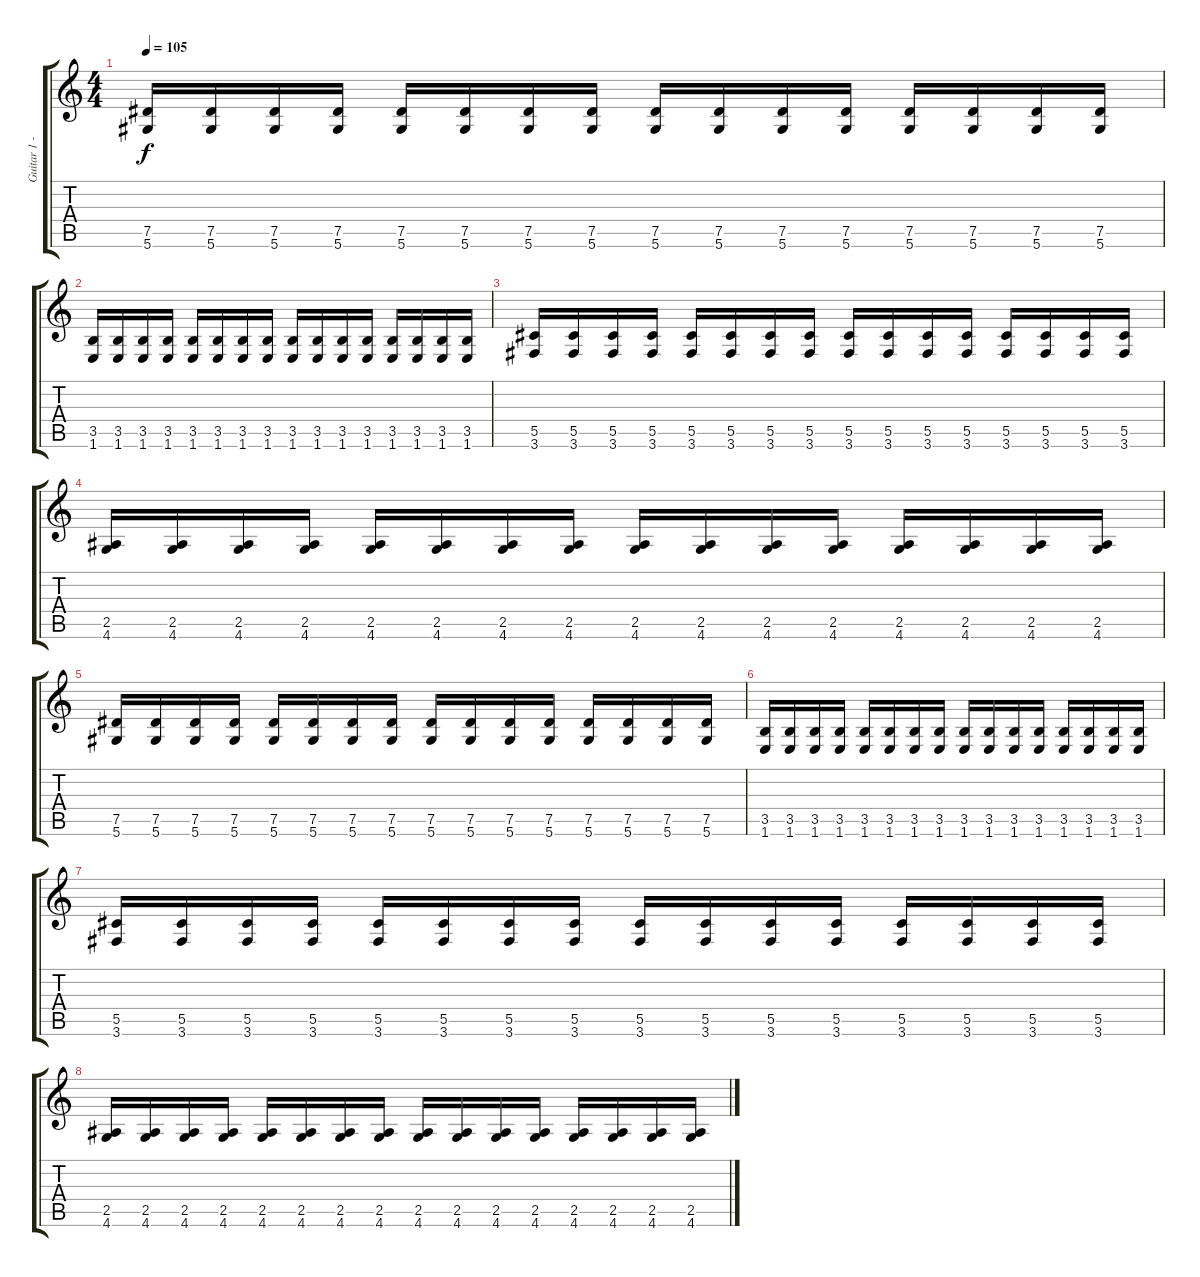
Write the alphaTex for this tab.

\track ("Guitar 1 - BG" "Guitar 1 -") {instrument overdrivenguitar}
\staff {score tabs}
\tuning (Eb4 Bb3 Gb3 Db3 Ab2 Eb2) {hide}
\ts (4 4)
\tempo 105
\clef g2
\ks c
(7.5 5.6).16{dy f} (7.5 5.6).16 (7.5 5.6).16 (7.5 5.6).16 (7.5 5.6).16 (7.5 5.6).16 (7.5 5.6).16 (7.5 5.6).16 (7.5 5.6).16 (7.5 5.6).16 (7.5 5.6).16 (7.5 5.6).16 (7.5 5.6).16 (7.5 5.6).16 (7.5 5.6).16 (7.5 5.6).16 |
(3.5 1.6).16 (3.5 1.6).16 (3.5 1.6).16 (3.5 1.6).16 (3.5 1.6).16 (3.5 1.6).16 (3.5 1.6).16 (3.5 1.6).16 (3.5 1.6).16 (3.5 1.6).16 (3.5 1.6).16 (3.5 1.6).16 (3.5 1.6).16 (3.5 1.6).16 (3.5 1.6).16 (3.5 1.6).16 |
(5.5 3.6).16 (5.5 3.6).16 (5.5 3.6).16 (5.5 3.6).16 (5.5 3.6).16 (5.5 3.6).16 (5.5 3.6).16 (5.5 3.6).16 (5.5 3.6).16 (5.5 3.6).16 (5.5 3.6).16 (5.5 3.6).16 (5.5 3.6).16 (5.5 3.6).16 (5.5 3.6).16 (5.5 3.6).16 |
(2.5 4.6).16 (2.5 4.6).16 (2.5 4.6).16 (2.5 4.6).16 (2.5 4.6).16 (2.5 4.6).16 (2.5 4.6).16 (2.5 4.6).16 (2.5 4.6).16 (2.5 4.6).16 (2.5 4.6).16 (2.5 4.6).16 (2.5 4.6).16 (2.5 4.6).16 (2.5 4.6).16 (2.5 4.6).16 |
(7.5 5.6).16 (7.5 5.6).16 (7.5 5.6).16 (7.5 5.6).16 (7.5 5.6).16 (7.5 5.6).16 (7.5 5.6).16 (7.5 5.6).16 (7.5 5.6).16 (7.5 5.6).16 (7.5 5.6).16 (7.5 5.6).16 (7.5 5.6).16 (7.5 5.6).16 (7.5 5.6).16 (7.5 5.6).16 |
(3.5 1.6).16 (3.5 1.6).16 (3.5 1.6).16 (3.5 1.6).16 (3.5 1.6).16 (3.5 1.6).16 (3.5 1.6).16 (3.5 1.6).16 (3.5 1.6).16 (3.5 1.6).16 (3.5 1.6).16 (3.5 1.6).16 (3.5 1.6).16 (3.5 1.6).16 (3.5 1.6).16 (3.5 1.6).16 |
(5.5 3.6).16 (5.5 3.6).16 (5.5 3.6).16 (5.5 3.6).16 (5.5 3.6).16 (5.5 3.6).16 (5.5 3.6).16 (5.5 3.6).16 (5.5 3.6).16 (5.5 3.6).16 (5.5 3.6).16 (5.5 3.6).16 (5.5 3.6).16 (5.5 3.6).16 (5.5 3.6).16 (5.5 3.6).16 |
(2.5 4.6).16 (2.5 4.6).16 (2.5 4.6).16 (2.5 4.6).16 (2.5 4.6).16 (2.5 4.6).16 (2.5 4.6).16 (2.5 4.6).16 (2.5 4.6).16 (2.5 4.6).16 (2.5 4.6).16 (2.5 4.6).16 (2.5 4.6).16 (2.5 4.6).16 (2.5 4.6).16 (2.5 4.6).16
